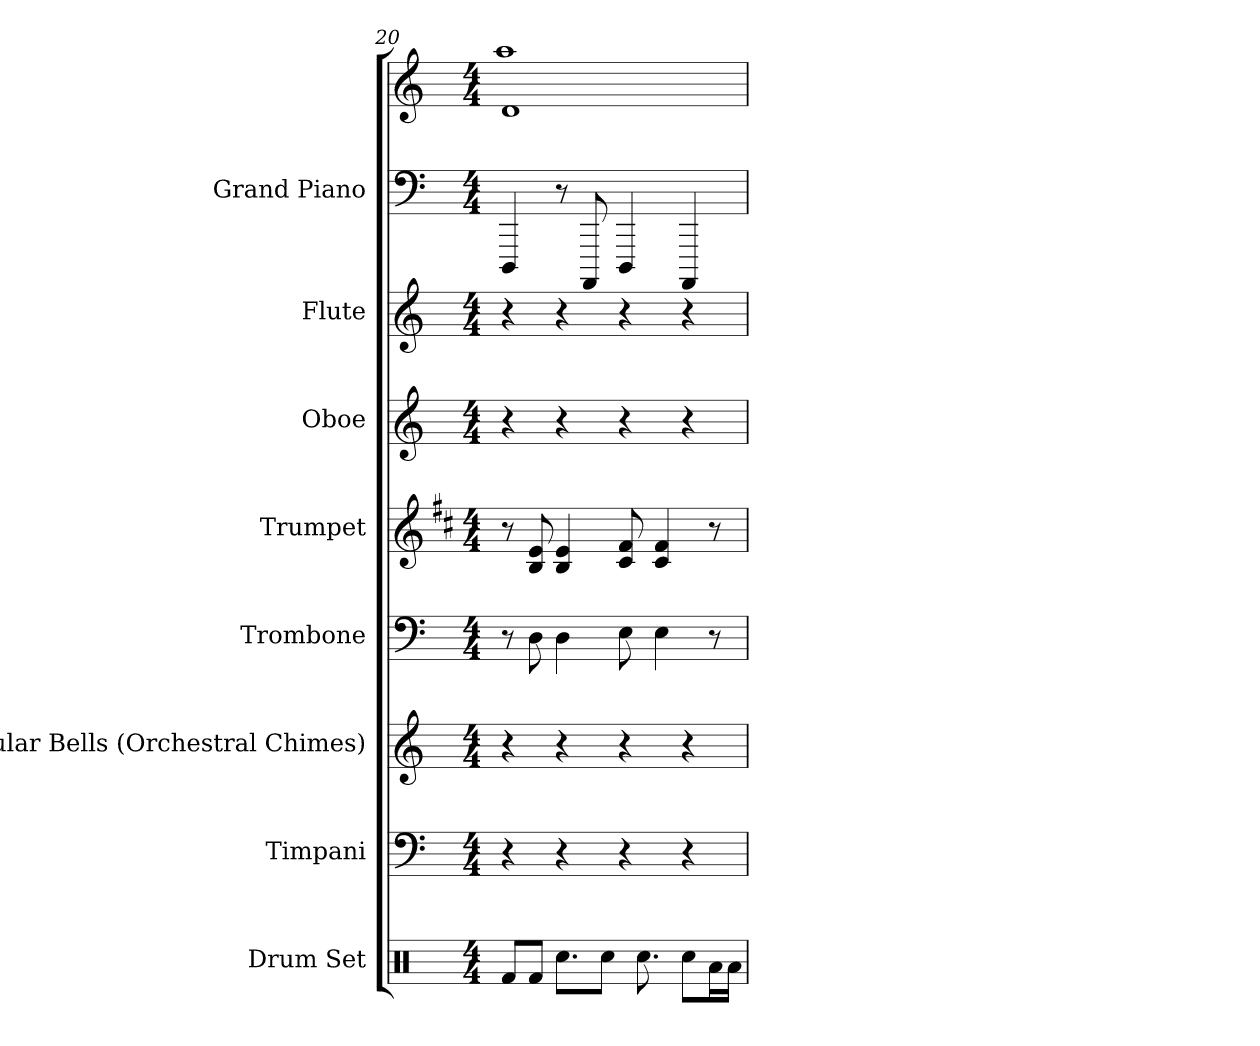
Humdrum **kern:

**kern	**kern	**kern	**kern	**kern	**kern	**kern	**kern	**kern
*part8	*part7	*part6	*part5	*part4	*part3	*part2	*part1	*part1
*staff9	*staff8	*staff7	*staff6	*staff5	*staff4	*staff3	*staff2	*staff1
*I"Drum Set	*I"Timpani	*I"Tubular Bells (Orchestral Chimes)	*I"Trombone	*I"Trumpet	*I"Oboe	*I"Flute	*I"Grand Piano	*
*I'Drums	*I'Timp.	*I'Tu. Be.	*I'Trb.	*I'Tpt.	*I'Ob.	*I'Fl.	*I'Pno.	*
*clefX	*clefF4	*clefG2	*clefF4	*clefG2	*clefG2	*clefG2	*clefF4	*clefG2
*	*	*	*	*ITrd1c2	*	*	*	*
*k[]	*k[]	*k[]	*k[]	*k[]	*k[]	*k[]	*k[]	*k[]
*M4/4	*M4/4	*M4/4	*M4/4	*M4/4	*M4/4	*M4/4	*M4/4	*M4/4
=20	=20	=20	=20	=20	=20	=20	=20	=20
*	*	*	*	*	*	*	*	*^
8RfL	4r	4r	8r	8r	4r	4r	4DDD	1d	1aa
8RfJ	.	.	8D	8d 8A	.	.	.	.	.
8.RccL	4r	4r	4D	4d 4A	4r	4r	8r	.	.
.	.	.	.	.	.	.	8AAAA	.	.
8RccJ	.	.	.	.	.	.	.	.	.
.	4r	4r	8E	8B 8e	4r	4r	4DDD	.	.
8.Rcc	.	.	.	.	.	.	.	.	.
.	.	.	4E	4B 4e	.	.	.	.	.
8RccL	4r	4r	.	.	4r	4r	4AAAA	.	.
16RaL	.	.	8r	8r	.	.	.	.	.
16RaJJ	.	.	.	.	.	.	.	.	.
*	*	*	*	*	*	*	*	*v	*v
=	=	=	=	=	=	=	=	=
*-	*-	*-	*-	*-	*-	*-	*-	*-
